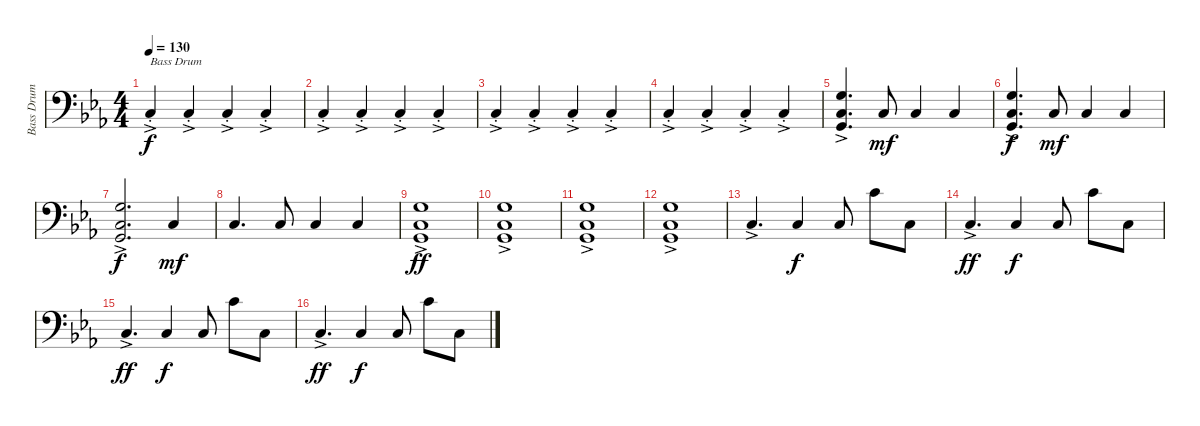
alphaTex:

\track ("Bass Drum" "Bass Drum") {instrument taikodrum}
\staff {score}
\tuning (E4 B3 G3 D3 Bb1 G1) {hide}
\ts (4 4)
\tempo 130
\clef f4
\ks cminor
14.5{ac st}.4{txt "Bass Drum" dy f instrument taikodrum} 14.5{ac st}.4 14.5{ac st}.4 14.5{ac st}.4 |
14.5{ac st}.4 14.5{ac st}.4 14.5{ac st}.4 14.5{ac st}.4 |
14.5{ac st}.4 14.5{ac st}.4 14.5{ac st}.4 14.5{ac st}.4 |
14.5{ac st}.4 14.5{ac st}.4 14.5{ac st}.4 14.5{ac st}.4 |
(0.3{ac} 14.5{ac} 12.6{ac}).4{d} 14.5.8{dy mf} 14.5.4 14.5.4 |
(0.3{ac} 14.5{ac} 12.6{ac}).4{d dy f} 14.5.8{dy mf} 14.5.4 14.5.4 |
(0.3{ac} 14.5{ac} 12.6{ac}).2{d dy f} 14.5.4{dy mf} |
14.5.4{d} 14.5.8 14.5.4 14.5.4 |
(0.3{ac} 14.5{ac} 12.6{ac}).1{dy ff} |
(0.3{ac} 14.5{ac} 12.6{ac}).1 |
(0.3{ac} 14.5{ac} 12.6{ac}).1 |
(0.3{ac} 14.5{ac} 12.6{ac}).1 |
14.5{ac}.4{d} 14.5.4{dy f} 14.5.8 10.4.8 14.5.8 |
14.5{ac}.4{d dy ff} 14.5.4{dy f} 14.5.8 10.4.8 14.5.8 |
14.5{ac}.4{d dy ff} 14.5.4{dy f} 14.5.8 10.4.8 14.5.8 |
14.5{ac}.4{d dy ff} 14.5.4{dy f} 14.5.8 10.4.8 14.5.8
